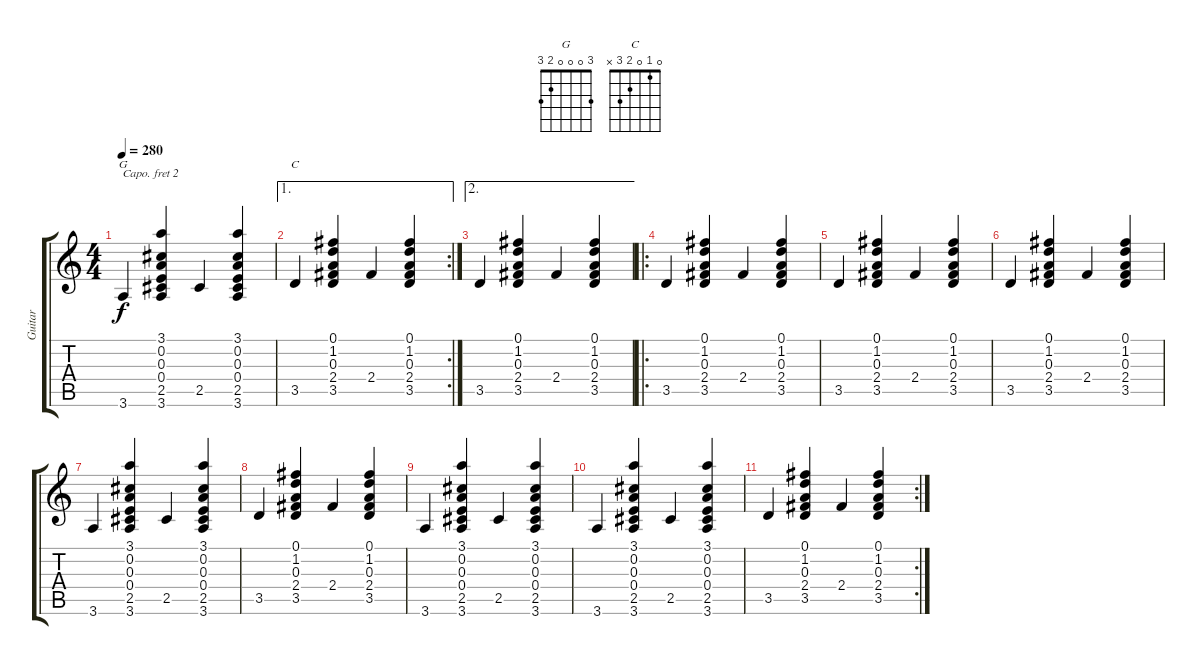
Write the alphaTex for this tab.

\track ("Guitar" "Guitar") {instrument acousticguitarsteel}
\staff {score tabs}
\capo 2
\tuning (E4 B3 G3 D3 A2 E2) {hide}
\chord ("G" 3 0 0 0 2 3)
\chord ("C" 0 1 0 2 3 x)
\ts (4 4)
\tempo 280
\clef g2
\ks c
3.6.4{ch "G" dy f} (3.1 0.2 0.3 0.4 2.5 3.6).4 2.5.4 (3.1 0.2 0.3 0.4 2.5 3.6).4 |
\ae 1
\rc 2
3.5.4{ch "C"} (0.1 1.2 0.3 2.4 3.5).4 2.4.4 (0.1 1.2 0.3 2.4 3.5).4 |
\ae 2
3.5.4 (0.1 1.2 0.3 2.4 3.5).4 2.4.4 (0.1 1.2 0.3 2.4 3.5).4 |
\ro
3.5.4 (0.1 1.2 0.3 2.4 3.5).4 2.4.4 (0.1 1.2 0.3 2.4 3.5).4 |
3.5.4 (0.1 1.2 0.3 2.4 3.5).4 2.4.4 (0.1 1.2 0.3 2.4 3.5).4 |
3.5.4 (0.1 1.2 0.3 2.4 3.5).4 2.4.4 (0.1 1.2 0.3 2.4 3.5).4 |
3.6.4 (3.1 0.2 0.3 0.4 2.5 3.6).4 2.5.4 (3.1 0.2 0.3 0.4 2.5 3.6).4 |
3.5.4 (0.1 1.2 0.3 2.4 3.5).4 2.4.4 (0.1 1.2 0.3 2.4 3.5).4 |
3.6.4 (3.1 0.2 0.3 0.4 2.5 3.6).4 2.5.4 (3.1 0.2 0.3 0.4 2.5 3.6).4 |
3.6.4 (3.1 0.2 0.3 0.4 2.5 3.6).4 2.5.4 (3.1 0.2 0.3 0.4 2.5 3.6).4 |
\rc 2
3.5.4 (0.1 1.2 0.3 2.4 3.5).4 2.4.4 (0.1 1.2 0.3 2.4 3.5).4
